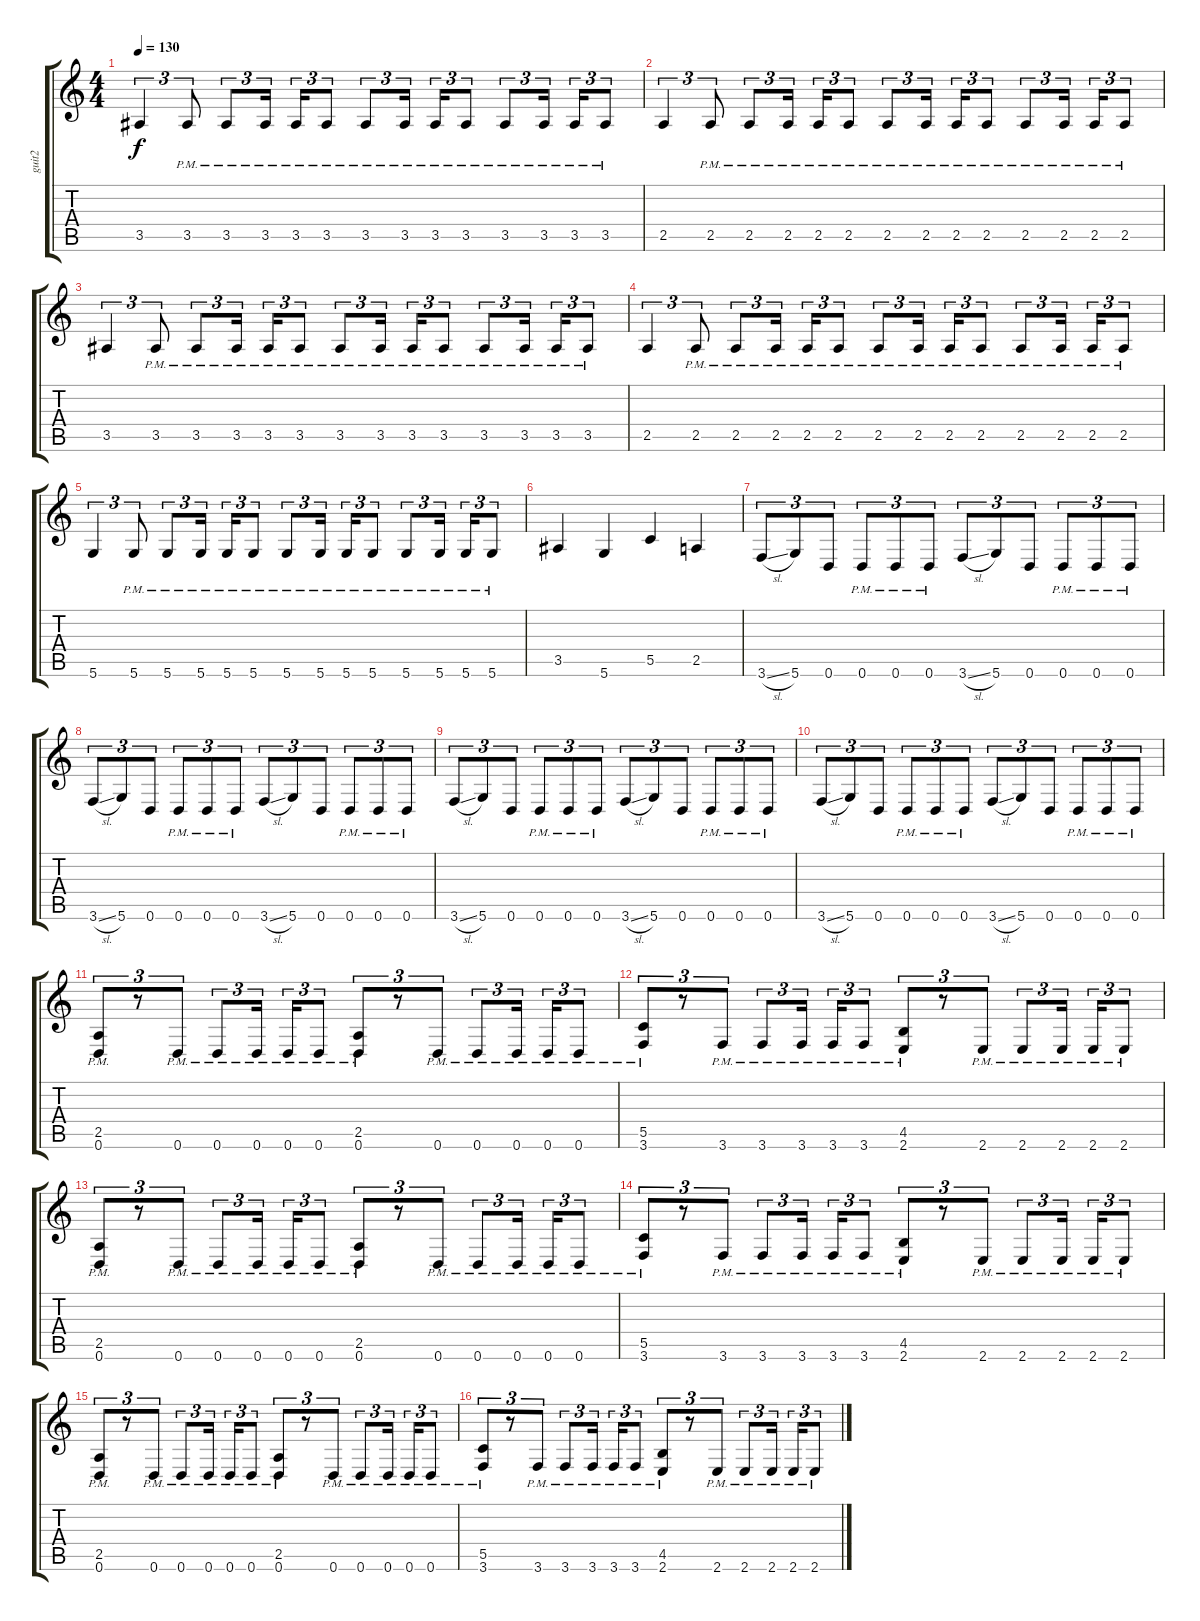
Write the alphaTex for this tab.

\track ("guit2" "guit2") {instrument distortionguitar}
\staff {score tabs}
\tuning (D4 A3 F3 C3 G2 D2) {hide}
\ts (4 4)
\tempo 130
\clef g2
\ks c
3.5.4{tu (3 2) dy f} 3.5{pm}.8{tu (3 2)} 3.5{pm}.8{tu (3 2)} 3.5{pm}.16{tu (3 2) beam splitsecondary} 3.5{pm}.16{tu (3 2)} 3.5{pm}.8{tu (3 2)} 3.5{pm}.8{tu (3 2)} 3.5{pm}.16{tu (3 2) beam splitsecondary} 3.5{pm}.16{tu (3 2)} 3.5{pm}.8{tu (3 2)} 3.5{pm}.8{tu (3 2)} 3.5{pm}.16{tu (3 2) beam splitsecondary} 3.5{pm}.16{tu (3 2)} 3.5{pm}.8{tu (3 2)} |
2.5.4{tu (3 2)} 2.5{pm}.8{tu (3 2)} 2.5{pm}.8{tu (3 2)} 2.5{pm}.16{tu (3 2) beam splitsecondary} 2.5{pm}.16{tu (3 2)} 2.5{pm}.8{tu (3 2)} 2.5{pm}.8{tu (3 2)} 2.5{pm}.16{tu (3 2) beam splitsecondary} 2.5{pm}.16{tu (3 2)} 2.5{pm}.8{tu (3 2)} 2.5{pm}.8{tu (3 2)} 2.5{pm}.16{tu (3 2) beam splitsecondary} 2.5{pm}.16{tu (3 2)} 2.5{pm}.8{tu (3 2)} |
3.5.4{tu (3 2)} 3.5{pm}.8{tu (3 2)} 3.5{pm}.8{tu (3 2)} 3.5{pm}.16{tu (3 2) beam splitsecondary} 3.5{pm}.16{tu (3 2)} 3.5{pm}.8{tu (3 2)} 3.5{pm}.8{tu (3 2)} 3.5{pm}.16{tu (3 2) beam splitsecondary} 3.5{pm}.16{tu (3 2)} 3.5{pm}.8{tu (3 2)} 3.5{pm}.8{tu (3 2)} 3.5{pm}.16{tu (3 2) beam splitsecondary} 3.5{pm}.16{tu (3 2)} 3.5{pm}.8{tu (3 2)} |
2.5.4{tu (3 2)} 2.5{pm}.8{tu (3 2)} 2.5{pm}.8{tu (3 2)} 2.5{pm}.16{tu (3 2) beam splitsecondary} 2.5{pm}.16{tu (3 2)} 2.5{pm}.8{tu (3 2)} 2.5{pm}.8{tu (3 2)} 2.5{pm}.16{tu (3 2) beam splitsecondary} 2.5{pm}.16{tu (3 2)} 2.5{pm}.8{tu (3 2)} 2.5{pm}.8{tu (3 2)} 2.5{pm}.16{tu (3 2) beam splitsecondary} 2.5{pm}.16{tu (3 2)} 2.5{pm}.8{tu (3 2)} |
5.6.4{tu (3 2)} 5.6{pm}.8{tu (3 2)} 5.6{pm}.8{tu (3 2)} 5.6{pm}.16{tu (3 2) beam splitsecondary} 5.6{pm}.16{tu (3 2)} 5.6{pm}.8{tu (3 2)} 5.6{pm}.8{tu (3 2)} 5.6{pm}.16{tu (3 2) beam splitsecondary} 5.6{pm}.16{tu (3 2)} 5.6{pm}.8{tu (3 2)} 5.6{pm}.8{tu (3 2)} 5.6{pm}.16{tu (3 2) beam splitsecondary} 5.6{pm}.16{tu (3 2)} 5.6{pm}.8{tu (3 2)} |
3.5.4 5.6.4 5.5.4 2.5.4 |
3.6{sl}.8{tu (3 2)} 5.6.8{tu (3 2)} 0.6.8{tu (3 2)} 0.6{pm}.8{tu (3 2)} 0.6{pm}.8{tu (3 2)} 0.6{pm}.8{tu (3 2)} 3.6{sl}.8{tu (3 2)} 5.6.8{tu (3 2)} 0.6.8{tu (3 2)} 0.6{pm}.8{tu (3 2)} 0.6{pm}.8{tu (3 2)} 0.6{pm}.8{tu (3 2)} |
3.6{sl}.8{tu (3 2)} 5.6.8{tu (3 2)} 0.6.8{tu (3 2)} 0.6{pm}.8{tu (3 2)} 0.6{pm}.8{tu (3 2)} 0.6{pm}.8{tu (3 2)} 3.6{sl}.8{tu (3 2)} 5.6.8{tu (3 2)} 0.6.8{tu (3 2)} 0.6{pm}.8{tu (3 2)} 0.6{pm}.8{tu (3 2)} 0.6{pm}.8{tu (3 2)} |
3.6{sl}.8{tu (3 2)} 5.6.8{tu (3 2)} 0.6.8{tu (3 2)} 0.6{pm}.8{tu (3 2)} 0.6{pm}.8{tu (3 2)} 0.6{pm}.8{tu (3 2)} 3.6{sl}.8{tu (3 2)} 5.6.8{tu (3 2)} 0.6.8{tu (3 2)} 0.6{pm}.8{tu (3 2)} 0.6{pm}.8{tu (3 2)} 0.6{pm}.8{tu (3 2)} |
3.6{sl}.8{tu (3 2)} 5.6.8{tu (3 2)} 0.6.8{tu (3 2)} 0.6{pm}.8{tu (3 2)} 0.6{pm}.8{tu (3 2)} 0.6{pm}.8{tu (3 2)} 3.6{sl}.8{tu (3 2)} 5.6.8{tu (3 2)} 0.6.8{tu (3 2)} 0.6{pm}.8{tu (3 2)} 0.6{pm}.8{tu (3 2)} 0.6{pm}.8{tu (3 2)} |
(2.5{pm} 0.6{pm}).8{tu (3 2)} r.8{tu (3 2)} 0.6{pm}.8{tu (3 2)} 0.6{pm}.8{tu (3 2)} 0.6{pm}.16{tu (3 2) beam splitsecondary} 0.6{pm}.16{tu (3 2)} 0.6{pm}.8{tu (3 2)} (2.5{pm} 0.6{pm}).8{tu (3 2)} r.8{tu (3 2)} 0.6{pm}.8{tu (3 2)} 0.6{pm}.8{tu (3 2)} 0.6{pm}.16{tu (3 2) beam splitsecondary} 0.6{pm}.16{tu (3 2)} 0.6{pm}.8{tu (3 2)} |
(5.5{pm} 3.6{pm}).8{tu (3 2)} r.8{tu (3 2)} 3.6{pm}.8{tu (3 2)} 3.6{pm}.8{tu (3 2)} 3.6{pm}.16{tu (3 2) beam splitsecondary} 3.6{pm}.16{tu (3 2)} 3.6{pm}.8{tu (3 2)} (4.5{pm} 2.6{pm}).8{tu (3 2)} r.8{tu (3 2)} 2.6{pm}.8{tu (3 2)} 2.6{pm}.8{tu (3 2)} 2.6{pm}.16{tu (3 2) beam splitsecondary} 2.6{pm}.16{tu (3 2)} 2.6{pm}.8{tu (3 2)} |
(2.5{pm} 0.6{pm}).8{tu (3 2)} r.8{tu (3 2)} 0.6{pm}.8{tu (3 2)} 0.6{pm}.8{tu (3 2)} 0.6{pm}.16{tu (3 2) beam splitsecondary} 0.6{pm}.16{tu (3 2)} 0.6{pm}.8{tu (3 2)} (2.5{pm} 0.6{pm}).8{tu (3 2)} r.8{tu (3 2)} 0.6{pm}.8{tu (3 2)} 0.6{pm}.8{tu (3 2)} 0.6{pm}.16{tu (3 2) beam splitsecondary} 0.6{pm}.16{tu (3 2)} 0.6{pm}.8{tu (3 2)} |
(5.5{pm} 3.6{pm}).8{tu (3 2)} r.8{tu (3 2)} 3.6{pm}.8{tu (3 2)} 3.6{pm}.8{tu (3 2)} 3.6{pm}.16{tu (3 2) beam splitsecondary} 3.6{pm}.16{tu (3 2)} 3.6{pm}.8{tu (3 2)} (4.5{pm} 2.6{pm}).8{tu (3 2)} r.8{tu (3 2)} 2.6{pm}.8{tu (3 2)} 2.6{pm}.8{tu (3 2)} 2.6{pm}.16{tu (3 2) beam splitsecondary} 2.6{pm}.16{tu (3 2)} 2.6{pm}.8{tu (3 2)} |
(2.5{pm} 0.6{pm}).8{tu (3 2)} r.8{tu (3 2)} 0.6{pm}.8{tu (3 2)} 0.6{pm}.8{tu (3 2)} 0.6{pm}.16{tu (3 2) beam splitsecondary} 0.6{pm}.16{tu (3 2)} 0.6{pm}.8{tu (3 2)} (2.5{pm} 0.6{pm}).8{tu (3 2)} r.8{tu (3 2)} 0.6{pm}.8{tu (3 2)} 0.6{pm}.8{tu (3 2)} 0.6{pm}.16{tu (3 2) beam splitsecondary} 0.6{pm}.16{tu (3 2)} 0.6{pm}.8{tu (3 2)} |
(5.5{pm} 3.6{pm}).8{tu (3 2)} r.8{tu (3 2)} 3.6{pm}.8{tu (3 2)} 3.6{pm}.8{tu (3 2)} 3.6{pm}.16{tu (3 2) beam splitsecondary} 3.6{pm}.16{tu (3 2)} 3.6{pm}.8{tu (3 2)} (4.5{pm} 2.6{pm}).8{tu (3 2)} r.8{tu (3 2)} 2.6{pm}.8{tu (3 2)} 2.6{pm}.8{tu (3 2)} 2.6{pm}.16{tu (3 2) beam splitsecondary} 2.6{pm}.16{tu (3 2)} 2.6{pm}.8{tu (3 2)}
